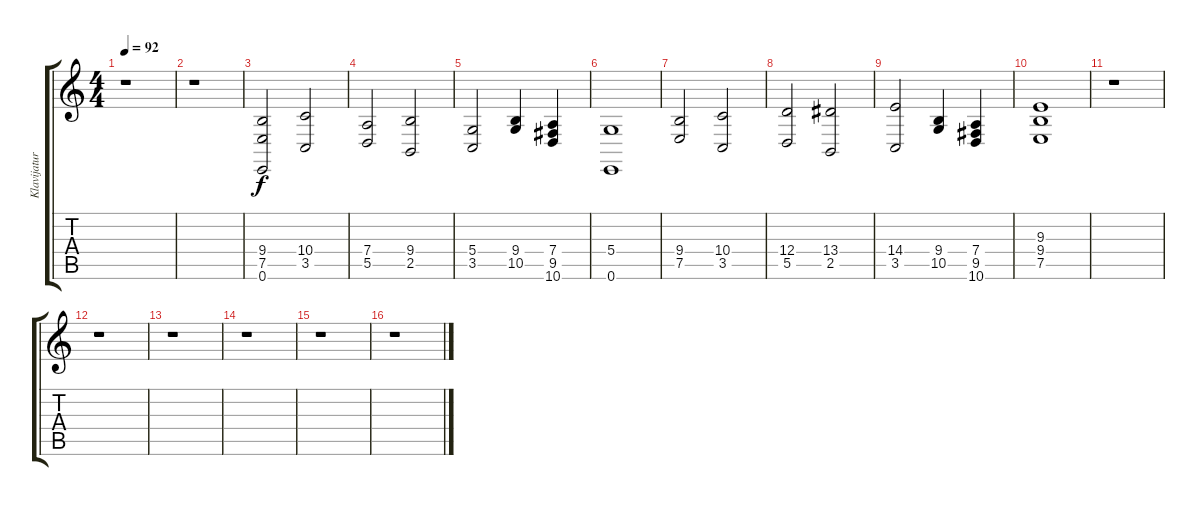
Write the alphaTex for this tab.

\track ("Klavijature" "Klavijatur") {instrument choiraahs}
\staff {score tabs}
\tuning (E4 B3 G3 D3 A2 E2) {hide}
\ts (4 4)
\tempo 92
\clef g2
\ks c
r.1{dy f instrument choiraahs} |
r.1 |
(9.4 7.5 0.6).2 (10.4 3.5).2 |
(7.4 5.5).2 (9.4 2.5).2 |
(5.4 3.5).2 (9.4 10.5).4 (7.4 9.5 10.6).4 |
(5.4 0.6).1 |
(9.4 7.5).2 (10.4 3.5).2 |
(12.4 5.5).2 (13.4 2.5).2 |
(14.4 3.5).2 (9.4 10.5).4 (7.4 9.5 10.6).4 |
(9.3 9.4 7.5).1 |
r.1 |
r.1 |
r.1 |
r.1 |
r.1 |
r.1
